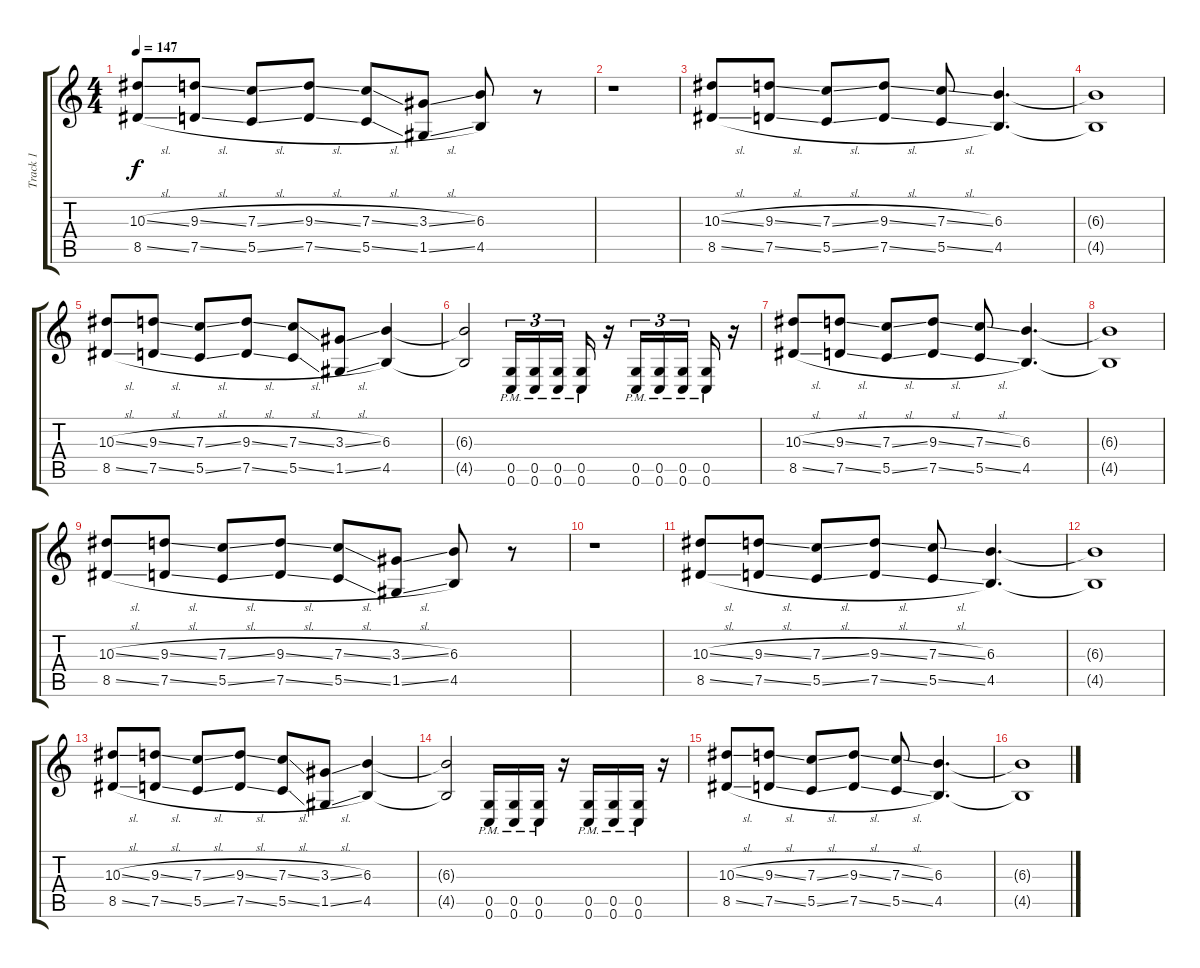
\track ("Track 1" "Track 1") {instrument distortionguitar}
\staff {score tabs}
\tuning (D4 A3 F3 C3 G2 C2) {hide}
\ts (4 4)
\tempo 147
\clef g2
\ks c
(10.3{sl} 8.5{sl}).8{dy f} (9.3{sl} 7.5{sl}).8 (7.3{sl} 5.5{sl}).8 (9.3{sl} 7.5{sl}).8 (7.3{sl} 5.5{sl}).8 (3.3{sl} 1.5{sl}).8 (6.3 4.5).8 r.8 |
r.1 |
(10.3{sl} 8.5{sl}).8 (9.3{sl} 7.5{sl}).8 (7.3{sl} 5.5{sl}).8 (9.3{sl} 7.5{sl}).8 (7.3{sl} 5.5{sl}).8 (6.3 4.5).4{d} |
(6.3{t} 4.5{t}).1 |
(10.3{sl} 8.5{sl}).8 (9.3{sl} 7.5{sl}).8 (7.3{sl} 5.5{sl}).8 (9.3{sl} 7.5{sl}).8 (7.3{sl} 5.5{sl}).8 (3.3{sl} 1.5{sl}).8 (6.3 4.5).4 |
(6.3{t} 4.5{t}).2 (0.5{pm} 0.6{pm}).16{tu (3 2)} (0.5{pm} 0.6{pm}).16{tu (3 2)} (0.5{pm} 0.6{pm}).16{tu (3 2) beam splitsecondary} (0.5{pm} 0.6{pm}).16 r.16 (0.5{pm} 0.6{pm}).16{tu (3 2)} (0.5{pm} 0.6{pm}).16{tu (3 2)} (0.5{pm} 0.6{pm}).16{tu (3 2) beam splitsecondary} (0.5{pm} 0.6{pm}).16 r.16 |
(10.3{sl} 8.5{sl}).8 (9.3{sl} 7.5{sl}).8 (7.3{sl} 5.5{sl}).8 (9.3{sl} 7.5{sl}).8 (7.3{sl} 5.5{sl}).8 (6.3 4.5).4{d} |
(6.3{t} 4.5{t}).1 |
(10.3{sl} 8.5{sl}).8 (9.3{sl} 7.5{sl}).8 (7.3{sl} 5.5{sl}).8 (9.3{sl} 7.5{sl}).8 (7.3{sl} 5.5{sl}).8 (3.3{sl} 1.5{sl}).8 (6.3 4.5).8 r.8 |
r.1 |
(10.3{sl} 8.5{sl}).8 (9.3{sl} 7.5{sl}).8 (7.3{sl} 5.5{sl}).8 (9.3{sl} 7.5{sl}).8 (7.3{sl} 5.5{sl}).8 (6.3 4.5).4{d} |
(6.3{t} 4.5{t}).1 |
(10.3{sl} 8.5{sl}).8 (9.3{sl} 7.5{sl}).8 (7.3{sl} 5.5{sl}).8 (9.3{sl} 7.5{sl}).8 (7.3{sl} 5.5{sl}).8 (3.3{sl} 1.5{sl}).8 (6.3 4.5).4 |
(6.3{t} 4.5{t}).2 (0.5{pm} 0.6{pm}).16 (0.5{pm} 0.6{pm}).16 (0.5{pm} 0.6{pm}).16 r.16 (0.5{pm} 0.6{pm}).16 (0.5{pm} 0.6{pm}).16 (0.5{pm} 0.6{pm}).16 r.16 |
(10.3{sl} 8.5{sl}).8 (9.3{sl} 7.5{sl}).8 (7.3{sl} 5.5{sl}).8 (9.3{sl} 7.5{sl}).8 (7.3{sl} 5.5{sl}).8 (6.3 4.5).4{d} |
(6.3{t} 4.5{t}).1
